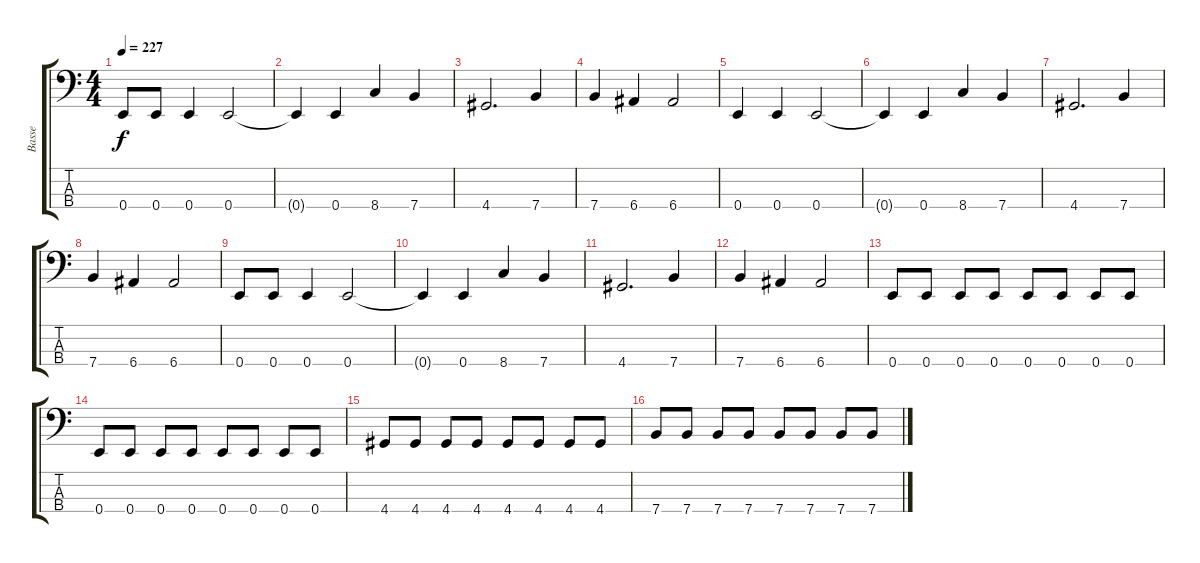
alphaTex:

\track ("Basse" "Basse") {instrument electricbasspick}
\staff {score tabs}
\tuning (G2 D2 A1 E1) {hide}
\ts (4 4)
\tempo 227
\clef f4
\ks c
0.4.8{dy f} 0.4.8 0.4.4 0.4.2 |
0.4{t}.4 0.4.4 8.4.4 7.4.4 |
4.4.2{d} 7.4.4 |
7.4.4 6.4.4 6.4.2 |
0.4.4 0.4.4 0.4.2 |
0.4{t}.4 0.4.4 8.4.4 7.4.4 |
4.4.2{d} 7.4.4 |
7.4.4 6.4.4 6.4.2 |
0.4.8 0.4.8 0.4.4 0.4.2 |
0.4{t}.4 0.4.4 8.4.4 7.4.4 |
4.4.2{d} 7.4.4 |
7.4.4 6.4.4 6.4.2 |
0.4.8 0.4.8 0.4.8 0.4.8 0.4.8 0.4.8 0.4.8 0.4.8 |
0.4.8 0.4.8 0.4.8 0.4.8 0.4.8 0.4.8 0.4.8 0.4.8 |
4.4.8 4.4.8 4.4.8 4.4.8 4.4.8 4.4.8 4.4.8 4.4.8 |
7.4.8 7.4.8 7.4.8 7.4.8 7.4.8 7.4.8 7.4.8 7.4.8
